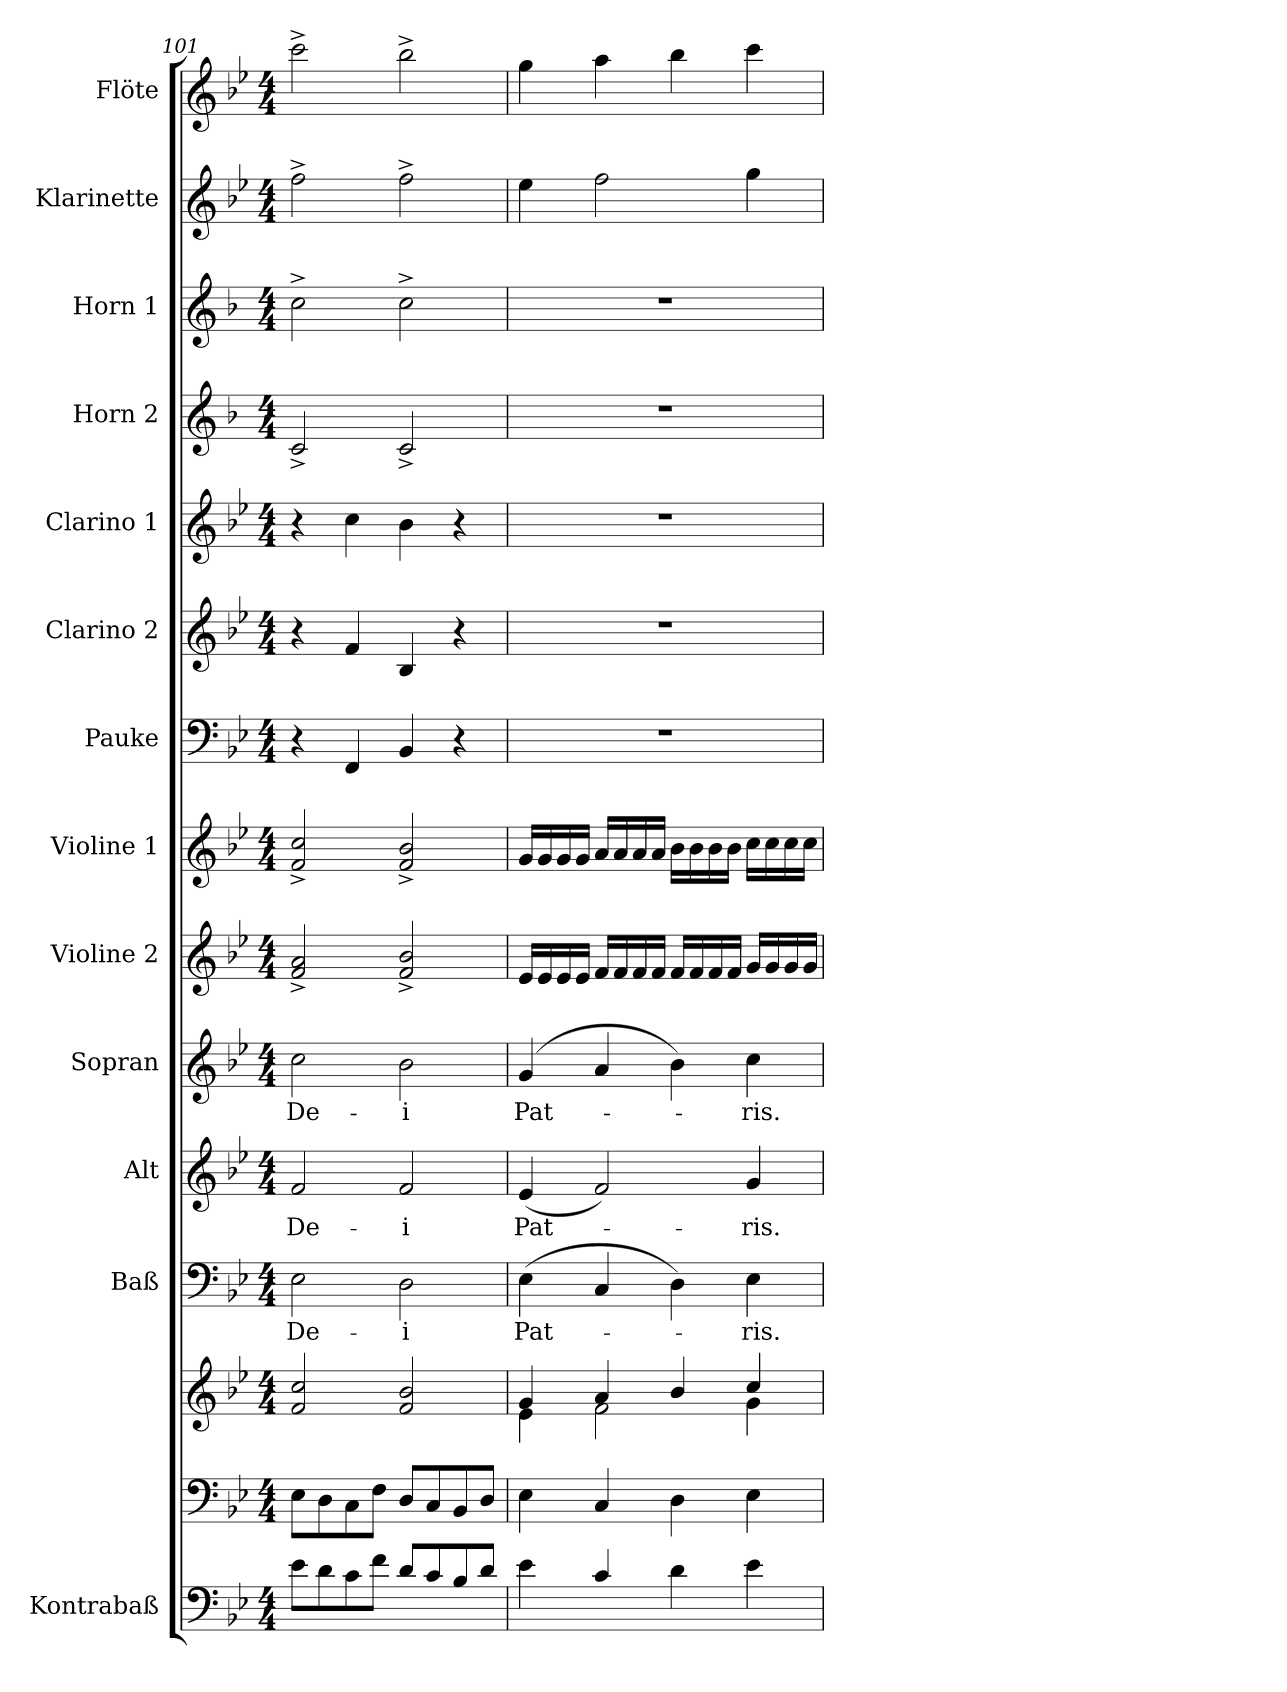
**kern	**kern	**kern	**kern	**text	**kern	**text	**kern	**text	**kern	**kern	**kern	**kern	**kern	**kern	**kern	**kern	**kern
*part14	*part13	*part13	*part12	*part12	*part11	*part11	*part10	*part10	*part9	*part8	*part7	*part6	*part5	*part4	*part3	*part2	*part1
*staff15	*staff14	*staff13	*staff12	*staff12	*staff11	*staff11	*staff10	*staff10	*staff9	*staff8	*staff7	*staff6	*staff5	*staff4	*staff3	*staff2	*staff1
*I"Kontrabaß	*	*	*I"Baß	*	*I"Alt	*	*I"Sopran	*	*I"Violine 2	*I"Violine 1	*I"Pauke	*I"Clarino 2	*I"Clarino 1	*I"Horn 2	*I"Horn 1	*I"Klarinette	*I"Flöte
*I'Kb	*	*	*I'Baß	*	*I'Alt	*	*I'Sop	*	*I'Vln. 2	*I'Vln. 1	*I'Pk.	*	*	*I'Hrn. 2	*I'Hrn. 1	*	*I'Fl.
*clefF4	*clefF4	*clefG2	*clefF4	*	*clefG2	*	*clefG2	*	*clefG2	*clefG2	*clefF4	*clefG2	*clefG2	*clefG2	*clefG2	*clefG2	*clefG2
*ITrd7c12	*	*	*	*	*	*	*	*	*	*	*	*ITrd7c12	*ITrd7c12	*ITrd4c7	*ITrd4c7	*	*
*k[b-e-]	*k[b-e-]	*k[b-e-]	*k[b-e-]	*	*k[b-e-]	*	*k[b-e-]	*	*k[b-e-]	*k[b-e-]	*k[b-e-]	*k[b-e-]	*k[b-e-]	*k[b-e-]	*k[b-e-]	*k[b-e-]	*k[b-e-]
*B-:	*B-:	*B-:	*B-:	*	*B-:	*	*B-:	*	*B-:	*B-:	*B-:	*B-:	*B-:	*B-:	*B-:	*B-:	*B-:
*M4/4	*M4/4	*M4/4	*M4/4	*	*M4/4	*	*M4/4	*	*M4/4	*M4/4	*M4/4	*M4/4	*M4/4	*M4/4	*M4/4	*M4/4	*M4/4
=101	=101	=101	=101	=101	=101	=101	=101	=101	=101	=101	=101	=101	=101	=101	=101	=101	=101
!	!	!	!	!LO:LY:b	!	!LO:LY:b	!	!LO:LY:b	!	!	!	!	!	!	!	!	!
8E-\L	8E-\L	2f/ 2cc/	2E-\	De-	2f/	De-	2cc\	De-	2f/^< 2a/^<	2f/^< 2cc/^<	4r	4r	4r	2F^</	2f^>\	2ff^>\	2ccc^>\
8D\	8D\	.	.	.	.	.	.	.	.	.	.	.	.	.	.	.	.
8C\	8C\	.	.	.	.	.	.	.	.	.	4FF/	4F/	4c\	.	.	.	.
8F\J	8F\J	.	.	.	.	.	.	.	.	.	.	.	.	.	.	.	.
!	!	!	!	!LO:LY:b	!	!LO:LY:b	!	!LO:LY:b	!	!	!	!	!	!	!	!	!
8D/L	8D/L	2f/ 2b-/	2D\	-i	2f/	-i	2b-\	-i	2f/^< 2b-/^<	2f/^< 2b-/^<	4BB-/	4BB-/	4B-\	2F^</	2f^>\	2ff^>\	2bb-^>\
8C/	8C/	.	.	.	.	.	.	.	.	.	.	.	.	.	.	.	.
8BB-/	8BB-/	.	.	.	.	.	.	.	.	.	4r	4r	4r	.	.	.	.
8D/J	8D/J	.	.	.	.	.	.	.	.	.	.	.	.	.	.	.	.
=102	=102	=102	=102	=102	=102	=102	=102	=102	=102	=102	=102	=102	=102	=102	=102	=102	=102
*	*	*^	*	*	*	*	*	*	*	*	*	*	*	*	*	*	*
!	!	!	!	!	!LO:LY:b	!	!LO:LY:b	!	!LO:LY:b	!	!	!	!	!	!	!	!	!
4E-\	4E-\	4g/	4e-\	(>4E-\	Pat-	(<4e-/	Pat-	(<4g/	Pat-	16e-/LL	16g/LL	1r	1r	1r	1r	1r	4ee-\	4gg\
.	.	.	.	.	.	.	.	.	.	16e-/	16g/	.	.	.	.	.	.	.
.	.	.	.	.	.	.	.	.	.	16e-/	16g/	.	.	.	.	.	.	.
.	.	.	.	.	.	.	.	.	.	16e-/JJ	16g/JJ	.	.	.	.	.	.	.
4C/	4C/	4a/	2f\	4C/	.	2f/)	.	4a/	.	16f/LL	16a/LL	.	.	.	.	.	2ff\	4aa\
.	.	.	.	.	.	.	.	.	.	16f/	16a/	.	.	.	.	.	.	.
.	.	.	.	.	.	.	.	.	.	16f/	16a/	.	.	.	.	.	.	.
.	.	.	.	.	.	.	.	.	.	16f/JJ	16a/JJ	.	.	.	.	.	.	.
4D\	4D\	4b-/	.	4D\)	.	.	.	4b-\)	.	16f/LL	16b-\LL	.	.	.	.	.	.	4bb-\
.	.	.	.	.	.	.	.	.	.	16f/	16b-\	.	.	.	.	.	.	.
.	.	.	.	.	.	.	.	.	.	16f/	16b-\	.	.	.	.	.	.	.
.	.	.	.	.	.	.	.	.	.	16f/JJ	16b-\JJ	.	.	.	.	.	.	.
!	!	!	!	!	!LO:LY:b	!	!LO:LY:b	!	!LO:LY:b	!	!	!	!	!	!	!	!	!
4E-\	4E-\	4cc/	4g\	4E-\	-ris.	4g/	-ris.	4cc\	-ris.	16g/LL	16cc\LL	.	.	.	.	.	4gg\	4ccc\
.	.	.	.	.	.	.	.	.	.	16g/	16cc\	.	.	.	.	.	.	.
.	.	.	.	.	.	.	.	.	.	16g/	16cc\	.	.	.	.	.	.	.
.	.	.	.	.	.	.	.	.	.	16g/JJ	16cc\JJ	.	.	.	.	.	.	.
*	*	*v	*v	*	*	*	*	*	*	*	*	*	*	*	*	*	*	*
=	=	=	=	=	=	=	=	=	=	=	=	=	=	=	=	=	=
*-	*-	*-	*-	*-	*-	*-	*-	*-	*-	*-	*-	*-	*-	*-	*-	*-	*-
